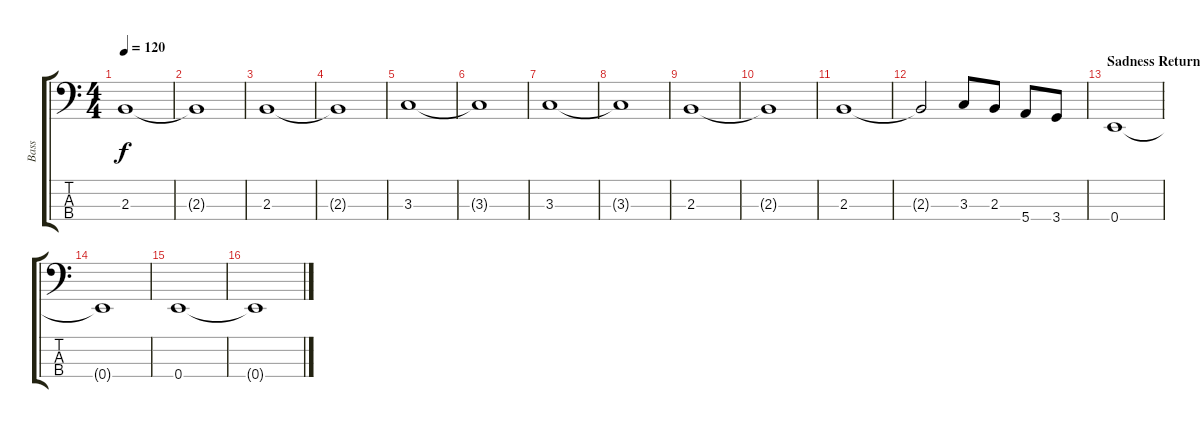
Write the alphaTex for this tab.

\track ("Bass" "Bass") {instrument fretlessbass}
\staff {score tabs}
\tuning (G2 D2 A1 E1) {hide}
\ts (4 4)
\tempo 120
\clef f4
\ks c
2.3.1{dy f} |
2.3{t}.1 |
2.3.1 |
2.3{t}.1 |
3.3.1 |
3.3{t}.1 |
3.3.1 |
3.3{t}.1 |
2.3.1 |
2.3{t}.1 |
2.3.1 |
2.3{t}.2 3.3.8 2.3.8 5.4.8 3.4.8 |
\section ("" "Sadness Returns")
0.4.1 |
0.4{t}.1 |
0.4.1 |
0.4{t}.1
